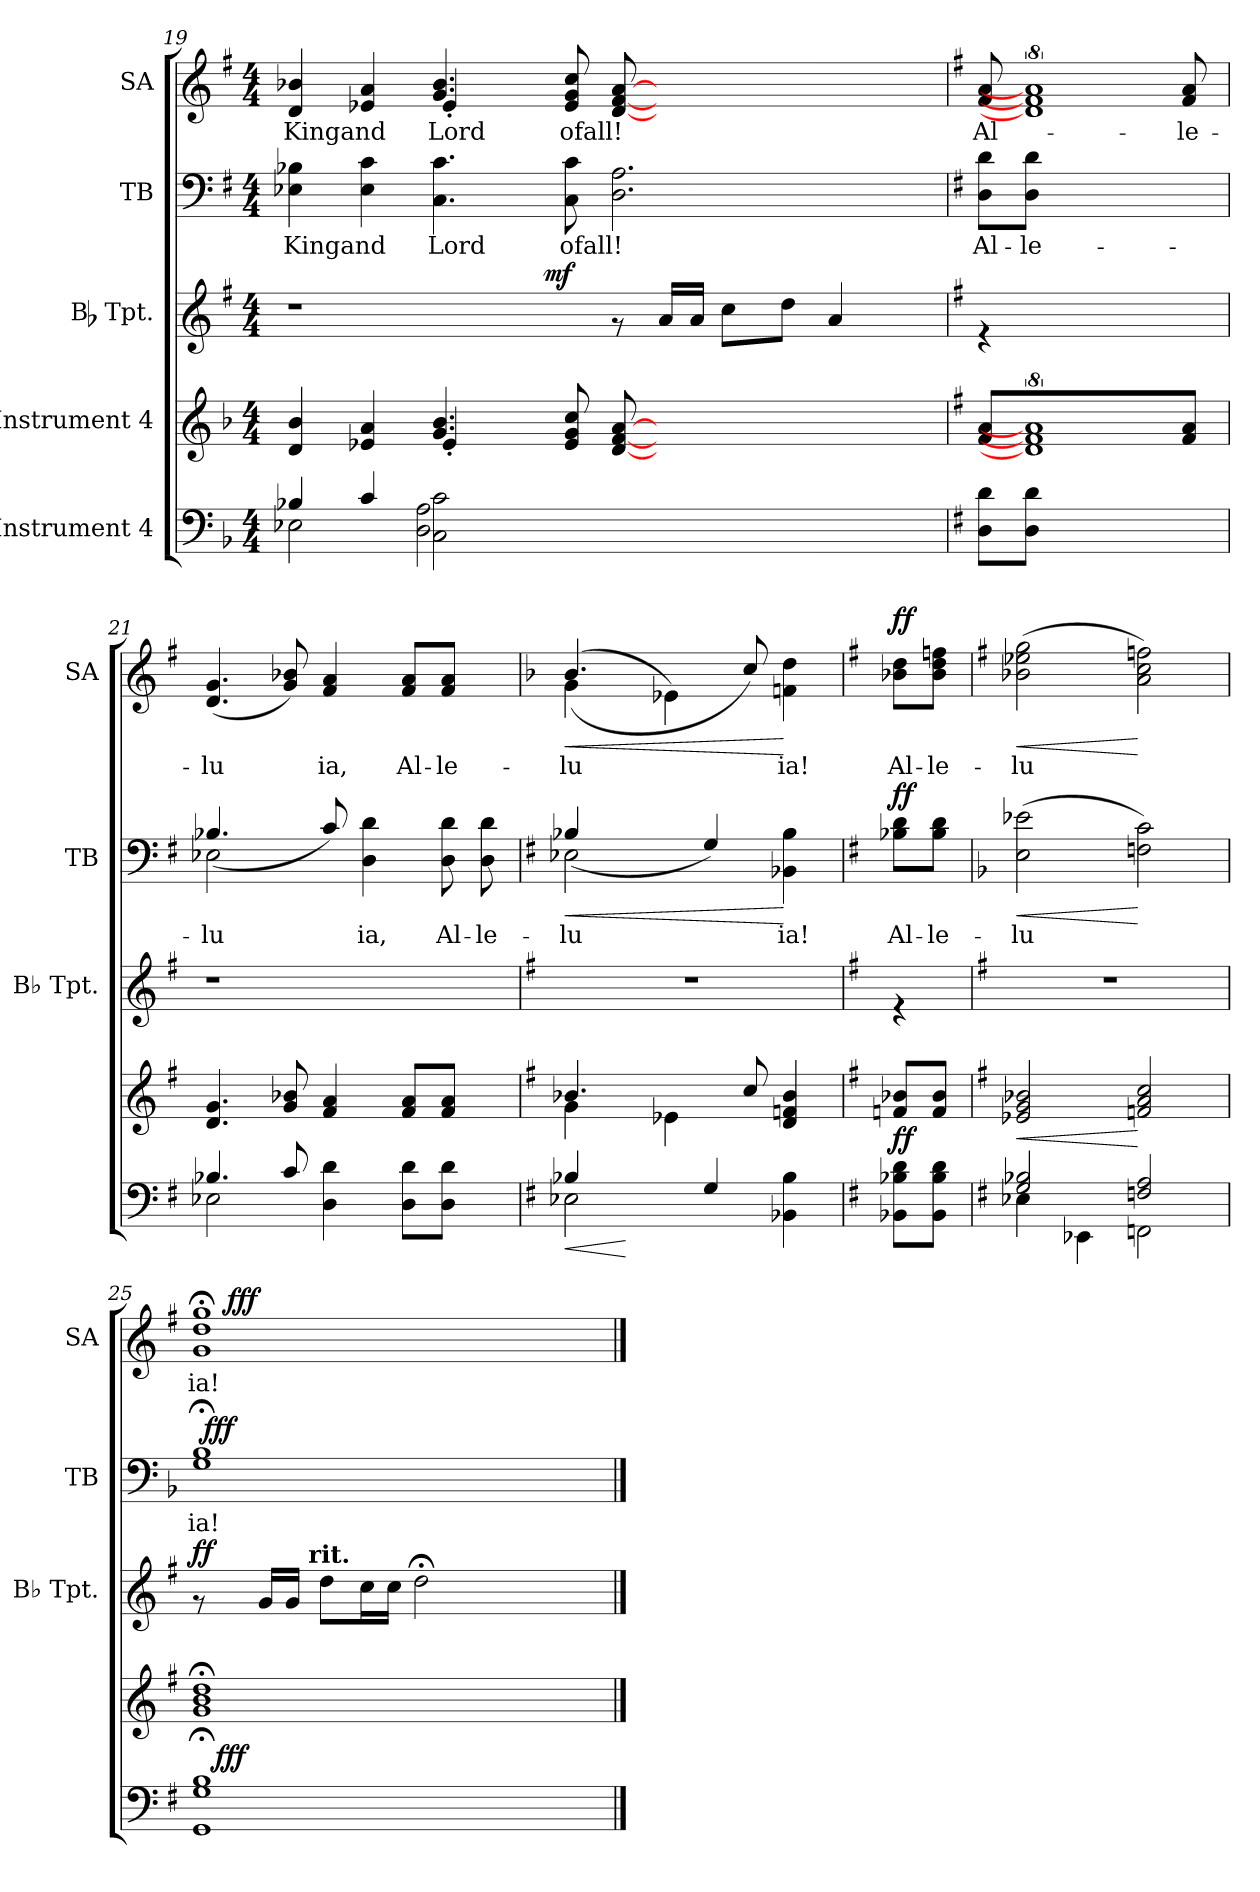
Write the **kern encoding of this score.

**kern	**dynam	**kern	**dynam	**kern	**dynam	**kern	**text	**dynam	**kern	**text	**dynam
*part5	*part5	*part4	*part4	*part3	*part3	*part2	*part2	*part2	*part1	*part1	*part1
*staff5	*staff5	*staff4	*staff4	*staff3	*staff3	*staff2	*staff2	*staff2	*staff1	*staff1	*staff1
*I"Instrument 4	*	*I"Instrument 4	*	*I"Bb Tpt.	*	*I"TB	*	*	*I"SA	*	*
*	*	*	*	*I'Bb Tpt.	*	*I'TB	*	*	*I'SA	*	*
*clefF4	*	*clefG2	*	*clefG2	*	*clefF4	*	*	*clefG2	*	*
*k[b-]	*	*k[b-]	*	*k[f#]	*	*k[f#]	*	*	*k[f#]	*	*
*F:	*	*F:	*	*G:	*	*G:	*	*	*G:	*	*
*M4/4	*	*M4/4	*	*M4/4	*	*M4/4	*	*	*M4/4	*	*
=19	=19	=19	=19	=19	=19	=19	=19	=19	=19	=19	=19
*^	*	*^	*	*	*	*	*	*	*	*	*
!	!	!	!	!	!	!	!	!	!LO:LY:a:cj	!	!	!LO:LY:b:cj	!
*	*	*	*	*	*	*^	*	*	*	*	*^	*	*
4B-X/	2E-X\	.	4d/ 4b-/	2ryy	.	1r	2ryy	.	4B-X\ 4E-X\	Kingand	.	4b-X/ 4d/	2ryy	Kingand	.
!	!	!	!	!	!	!	!	!	!	!LO:LY:a:cj	!	!	!	!LO:LY:b:cj	!
4c/	.	.	4a/ 4e-X/	.	.	.	.	.	4E-\ 4c\	.	.	4a/ 4e-X/	.	.	.
!	!	!	!	!	!	!	!	!	!	!LO:LY:a:cj	!	!	!	!LO:LY:b:cj	!
2C\ 2c\	2D\ 2A\	.	4.g/ 4.b-/	4e-'>/	.	.	4ryy	.	4.c\ 4.C\	Lord	.	4.b-/ 4.g/	4e-'>/	Lord	.
.	.	.	.	2ryy	.	.	16.ryy	.	.	.	.	.	2ryy	.	.
!	!	!	!	!	!	!	!	!LO:DY:a	!	!	!	!	!	!	!
.	.	.	.	.	.	.	2ryy	mf	.	.	.	.	.	.	.
!	!	!	!	!	!	!	!	!	!	!LO:LY:a:cj	!	!	!	!LO:LY:b:cj	!
.	.	.	8cc/ 8g/ 8e-/	.	.	.	.	.	8c\ 8C\	ofall!	.	8cc/ 8e-/ 8g/	.	ofall!	.
!	!	!	!	!	!	!	!	!	!	!LO:LY:a:cj	!	!	!	!LO:LY:b:cj	!
2.ryy	2.ryy	.	[8a/ [8f/ [8d/	.	.	8rf	.	.	2.D\ 2.A\	.	.	[8a/ [8f#/ [8d/	.	.	.
.	.	.	2ryy	.	.	16a/L	.	.	.	.	.	2ryy	.	.	.
.	.	.	.	.	.	16a/J	.	.	.	.	.	.	.	.	.
.	.	.	.	8ryy	.	8cc\L	.	.	.	.	.	.	8ryy	.	.
.	.	.	.	.	.	.	4ryy	.	.	.	.	.	.	.	.
.	.	.	.	4.ryy	.	8dd\J	.	.	.	.	.	.	4.ryy	.	.
.	.	.	.	.	.	4a/	.	.	.	.	.	.	.	.	.
.	.	.	.	.	.	.	8ryy	.	.	.	.	.	.	.	.
.	.	.	8ryy	.	.	.	.	.	.	.	.	8ryy	.	.	.
.	.	.	.	.	.	.	32ryy	.	.	.	.	.	.	.	.
*v	*v	*	*	*	*	*v	*v	*	*	*	*	*v	*v	*	*
*	*	*v	*v	*	*	*	*	*	*	*	*	*
!!LO:PB:g=z
=20	=20	=20	=20	=20	=20	=20	=20	=20	=20	=20	=20
*k[f#]	*	*k[f#]	*	*	*	*	*	*	*	*	*
*G:	*	*G:	*	*	*	*	*	*	*	*	*
*^	*	*^	*	*^	*	*	*	*	*^	*	*
!	!	!	!	!	!	!	!	!	!	!LO:LY:a:cj	!	!	!	!LO:LY:b:cj	!
*v	*v	*	*	*	*	*v	*v	*	*	*	*	*v	*v	*	*
*	*	*v	*v	*	*	*	*	*	*	*	*	*
8D\ 8d\L	.	8a/ 8f#/L	.	4re	.	8D\ 8d\L	Al-	.	8a/ 8f#/	Al-	.
!	!	!	!	!	!	!	!LO:LY:a:cj	!	!	!	!
8d\ 8D\J	.	8%5a/] 8%5f/] 8%5d/]	.	.	.	8d\ 8D\J	-le-	.	8%5a/] 8%5f#/] 8%5d/]	.	.
2ryy	.	.	.	2ryy	.	2ryy	.	.	.	.	.
!	!	!	!	!	!	!	!	!	!	!LO:LY:b:cj	!
8ryy	.	8f#/ 8a/J	.	8ryy	.	8ryy	.	.	8a/ 8f#/	-le-	.
=21	=21	=21	=21	=21	=21	=21	=21	=21	=21	=21	=21
*^	*	*	*	*	*	*^	*	*	*	*	*
!	!	!	!	!	!	!	!	!	!LO:LY:a:cj	!	!	!LO:LY:b:cj	!
4.B-X/	2E-X\	.	4.d/ 4.g/	.	1r	.	2E-X\	(>4.B-X/	-lu-	.	(<4.g/ 4.d/	-lu-	.
!	!	!	!	!	!	!	!	!	!	!	!	!LO:LY:b:cj	!
8c/	.	.	8b-X/ 8g/	.	.	.	.	2.ryy	.	.	8b-X/ 8g/)	--	.
!	!	!	!	!	!	!	!	!	!LO:LY:a:cj	!	!	!LO:LY:b:cj	!
8ryy	4D\ 4d\	.	4f#/ 4a/	.	.	.	8c/)	.	--	.	4a/ 4f#/	-ia,	.
!	!	!	!	!	!	!	!	!	!LO:LY:a:cj	!	!	!	!
2ryy	.	.	.	.	.	.	4D\ 4d\	.	-ia,	.	.	.	.
!	!	!	!	!	!	!	!	!	!	!	!	!LO:LY:b:cj	!
.	8D\ 8d\L	.	8a/ 8f#/L	.	.	.	.	.	.	.	8a/ 8f#/L	Al-	.
!	!	!	!	!	!	!	!	!	!LO:LY:a:cj	!	!	!LO:LY:b:cj	!
.	8D\ 8d\J	.	8a/ 8f#/J	.	.	.	8d\ 8D\	.	Al-	.	8a/ 8f#/J	-le-	.
!	!	!	!	!	!	!	!	!	!LO:LY:a:cj	!	!	!	!
.	8ryy	.	8ryy	.	8ryy	.	8D\ 8d\	.	-le-	.	8ryy	.	.
=22	=22	=22	=22	=22	=22	=22	=22	=22	=22	=22	=22	=22	=22
*	*	*	*	*	*	*	*	*	*	*	*k[b-]	*	*
*	*	*	*	*	*	*	*	*	*	*	*F:	*	*
!	!	!LO:HP:b	!	!	!	!	!	!	!LO:LY:a:cj	!LO:HP:b	!	!LO:LY:b:cj	!LO:HP:b
*	*	*	*^	*	*	*	*	*	*	*	*^	*	*
2E-X\	4B-X/	<	4.b-X/	4g\	.	1r	.	2E-X\	(>4B-X/	-lu-	<	(>4.b-/	(<4g\	-lu-	<
.	2.ryy	[	.	2.ryy	.	.	.	.	2.ryy	.	.	.	2.ryy	.	.
!	!	!	!	!	!	!	!	!	!	!	!	!	!	!LO:LY:b:cj	!
.	.	.	4e-X\	.	.	.	.	.	.	.	.	4e-X\)	.	--	.
!	!	!	!	!	!	!	!	!	!	!LO:LY:a:cj	!	!	!	!	!
4G/	.	.	.	.	.	.	.	4G/)	.	--	.	.	.	.	.
!	!	!	!	!	!	!	!	!	!	!	!	!	!	!LO:LY:b:cj	!
.	.	.	8cc/	.	.	.	.	.	.	.	.	8cc/)	.	--	.
!	!	!	!	!	!	!	!	!	!	!LO:LY:a:cj	!	!	!	!LO:LY:b:cj	!
4BB-X\ 4B-\	.	.	4b-/ 4fn/ 4d/	.	.	.	.	4BB-X\ 4B-\	.	-ia!	[	4dd\ 4fn\	.	-ia!	[
*v	*v	*	*	*	*	*	*	*v	*v	*	*	*v	*v	*	*
*	*	*v	*v	*	*	*	*	*	*	*	*	*
!!LO:LB:g=z
=23	=23	=23	=23	=23	=23	=23	=23	=23	=23	=23	=23
*	*	*	*	*	*	*	*	*	*k[f#]	*	*
*	*	*	*	*	*	*	*	*	*G:	*	*
!	!LO:DY:a	!	!	!	!	!	!LO:LY:a:cj	!LO:DY:a	!	!LO:LY:b:cj	!LO:DY:a
8B-X\ 8BB-X\ 8d\L	ff	8b-X/ 8fn/L	.	4re	.	8d\ 8B-X\L	Al-	ff	8b-X\ 8dd\L	Al-	ff
!	!	!	!	!	!	!	!LO:LY:a:cj	!	!	!LO:LY:b:cj	!
8d\ 8B-\ 8BB-\J	.	8b-/ 8f/J	.	.	.	8d\ 8B-\J	-le-	.	8dd\ 8b-\ 8ffn\J	-le-	.
=24	=24	=24	=24	=24	=24	=24	=24	=24	=24	=24	=24
*	*	*	*	*	*	*k[b-]	*	*	*	*	*
*	*	*	*	*	*	*F:	*	*	*	*	*
*^	*	*	*	*	*	*	*	*	*	*	*
!	!	!	!	!LO:HP:b	!	!	!	!LO:LY:a:cj	!LO:HP:b	!	!LO:LY:b:cj	!LO:HP:b
2B-X/ 2G/	4E-X\	.	2b-X/ 2g/ 2e-X/	<	1r	.	(>2E\ 2e-X\	-lu-	<	(>2gg\ 2ee-X\ 2b-X\	-lu-	<
.	4EE-X\	.	.	.	.	.	.	.	.	.	.	.
!	!	!	!	!	!	!	!	!LO:LY:a:cj	!	!	!LO:LY:b:cj	!
2A/ 2Fn/	2FFn\	.	2cc/ 2a/ 2fn/	[	.	.	2Fn\ 2c\)	--	[	2ffn\ 2cc\ 2a\)	--	[
=25	=25	=25	=25	=25	=25	=25	=25	=25	=25	=25	=25	=25
!	!	!	!	!	!	!LO:DY:a	!	!LO:LY:a:cj	!	!	!LO:LY:b:cj	!
*	*	*	*	*	*^	*	*^	*	*	*^	*	*
1B;< 1G;< 1GG;<	32ryy	.	1b;< 1g;< 1dd;<	.	8rf	8...ryy	ff	1B-;< 1G;<	64ryy	-ia!	.	1gg;< 1dd;< 1g;<	32.ryy	-ia!	.
!	!	!	!	!	!	!	!	!	!	!	!LO:DY:a	!	!	!	!
.	.	.	.	.	.	.	.	.	2ryy	.	fff	.	.	.	.
!	!	!LO:DY:a	!	!	!	!	!	!	!	!	!	!	!	!	!
.	2ryy	fff	.	.	.	.	.	.	.	.	.	.	.	.	.
!	!	!	!	!	!	!	!	!	!	!	!	!	!	!	!LO:DY:a
.	.	.	.	.	.	.	.	.	.	.	.	.	2ryy	.	fff
.	.	.	.	.	16g/L	.	.	.	.	.	.	.	.	.	.
.	.	.	.	.	16g/J	.	.	.	.	.	.	.	.	.	.
!	!	!	!	!	!	!LO:TX:a:B:t=rit.	!	!	!	!	!	!	!	!	!
.	.	.	.	.	.	2ryy	.	.	.	.	.	.	.	.	.
.	.	.	.	.	8dd\L	.	.	.	.	.	.	.	.	.	.
.	.	.	.	.	16cc\	.	.	.	.	.	.	.	.	.	.
.	.	.	.	.	16cc\J	.	.	.	.	.	.	.	.	.	.
.	.	.	.	.	2dd;<\	.	.	.	.	.	.	.	.	.	.
.	.	.	.	.	.	.	.	.	4ryy	.	.	.	.	.	.
.	4...ryy	.	.	.	.	.	.	.	.	.	.	.	.	.	.
.	.	.	.	.	.	.	.	.	.	.	.	.	4ryy	.	.
.	.	.	.	.	.	4ryy	.	.	.	.	.	.	.	.	.
.	.	.	.	.	.	.	.	.	8...ryy	.	.	.	.	.	.
.	.	.	.	.	.	.	.	.	.	.	.	.	8ryy	.	.
.	.	.	.	.	.	.	.	.	.	.	.	.	16ryy	.	.
.	.	.	.	.	.	64ryy	.	.	.	.	.	.	64ryy	.	.
*	*	*	*	*	*v	*v	*	*	*	*	*	*v	*v	*	*
*v	*v	*	*	*	*	*	*v	*v	*	*	*	*	*
==	==	==	==	==	==	==	==	==	==	==	==
*-	*-	*-	*-	*-	*-	*-	*-	*-	*-	*-	*-
